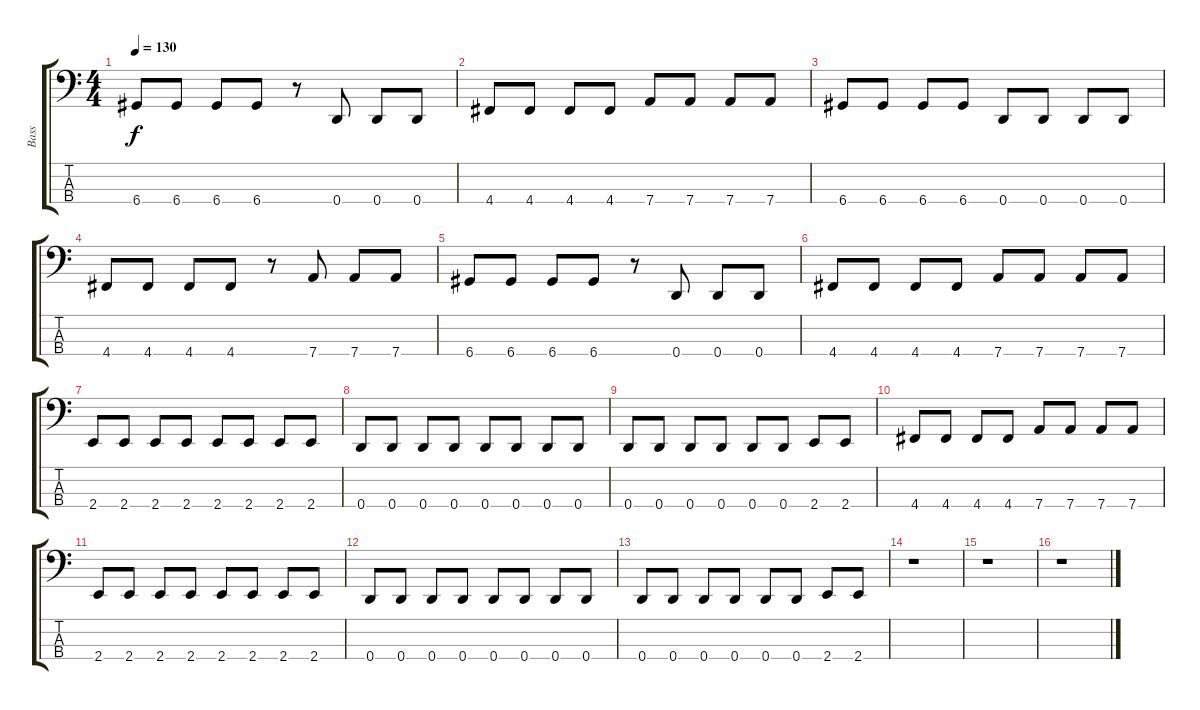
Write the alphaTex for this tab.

\track ("Bass" "Bass") {instrument electricbassfinger}
\staff {score tabs}
\tuning (G2 D2 A1 D1) {hide}
\ts (4 4)
\tempo 130
\clef f4
\ks c
6.4.8{dy f} 6.4.8 6.4.8 6.4.8 r.8 0.4.8 0.4.8 0.4.8 |
4.4.8 4.4.8 4.4.8 4.4.8 7.4.8 7.4.8 7.4.8 7.4.8 |
6.4.8 6.4.8 6.4.8 6.4.8 0.4.8 0.4.8 0.4.8 0.4.8 |
4.4.8 4.4.8 4.4.8 4.4.8 r.8 7.4.8 7.4.8 7.4.8 |
6.4.8 6.4.8 6.4.8 6.4.8 r.8 0.4.8 0.4.8 0.4.8 |
4.4.8 4.4.8 4.4.8 4.4.8 7.4.8 7.4.8 7.4.8 7.4.8 |
2.4.8 2.4.8 2.4.8 2.4.8 2.4.8 2.4.8 2.4.8 2.4.8 |
0.4.8 0.4.8 0.4.8 0.4.8 0.4.8 0.4.8 0.4.8 0.4.8 |
0.4.8 0.4.8 0.4.8 0.4.8 0.4.8 0.4.8 2.4.8 2.4.8 |
4.4.8 4.4.8 4.4.8 4.4.8 7.4.8 7.4.8 7.4.8 7.4.8 |
2.4.8 2.4.8 2.4.8 2.4.8 2.4.8 2.4.8 2.4.8 2.4.8 |
0.4.8 0.4.8 0.4.8 0.4.8 0.4.8 0.4.8 0.4.8 0.4.8 |
0.4.8 0.4.8 0.4.8 0.4.8 0.4.8 0.4.8 2.4.8 2.4.8 |
r.1 |
r.1 |
r.1
